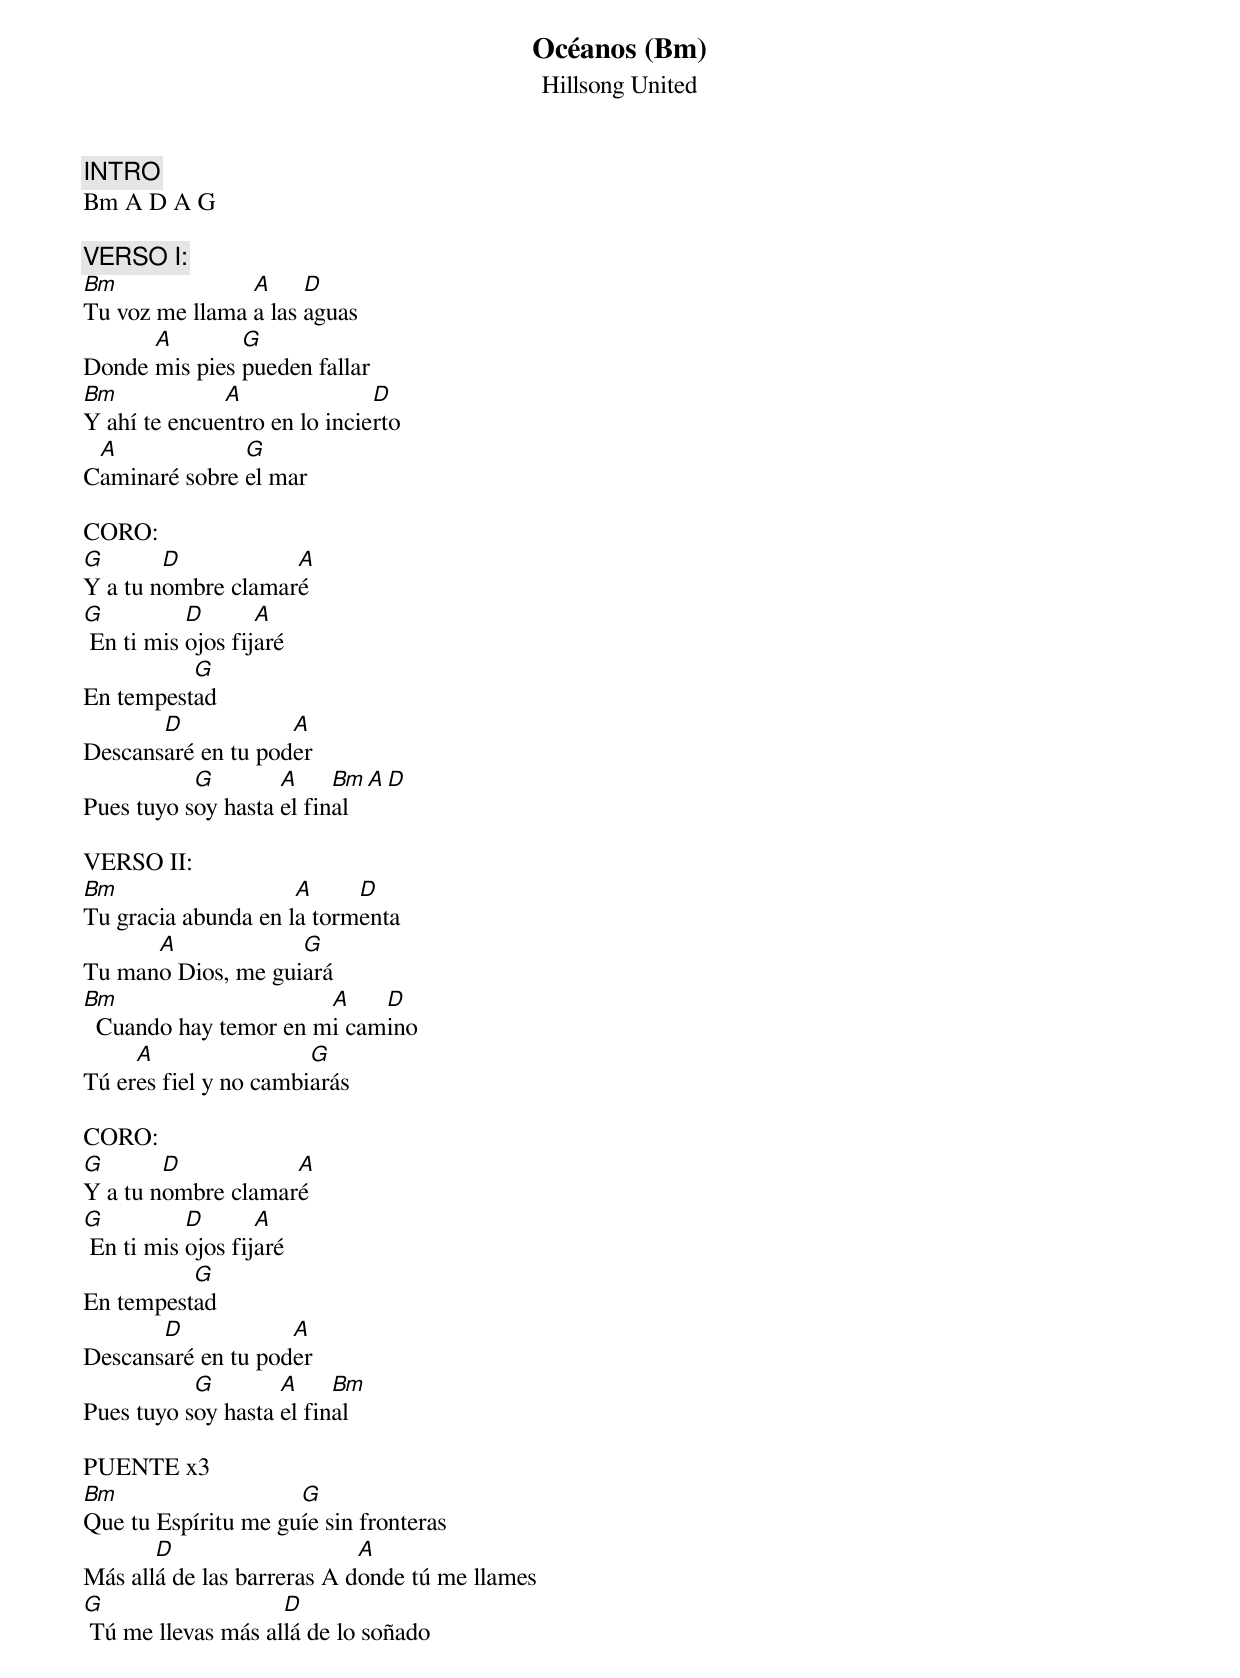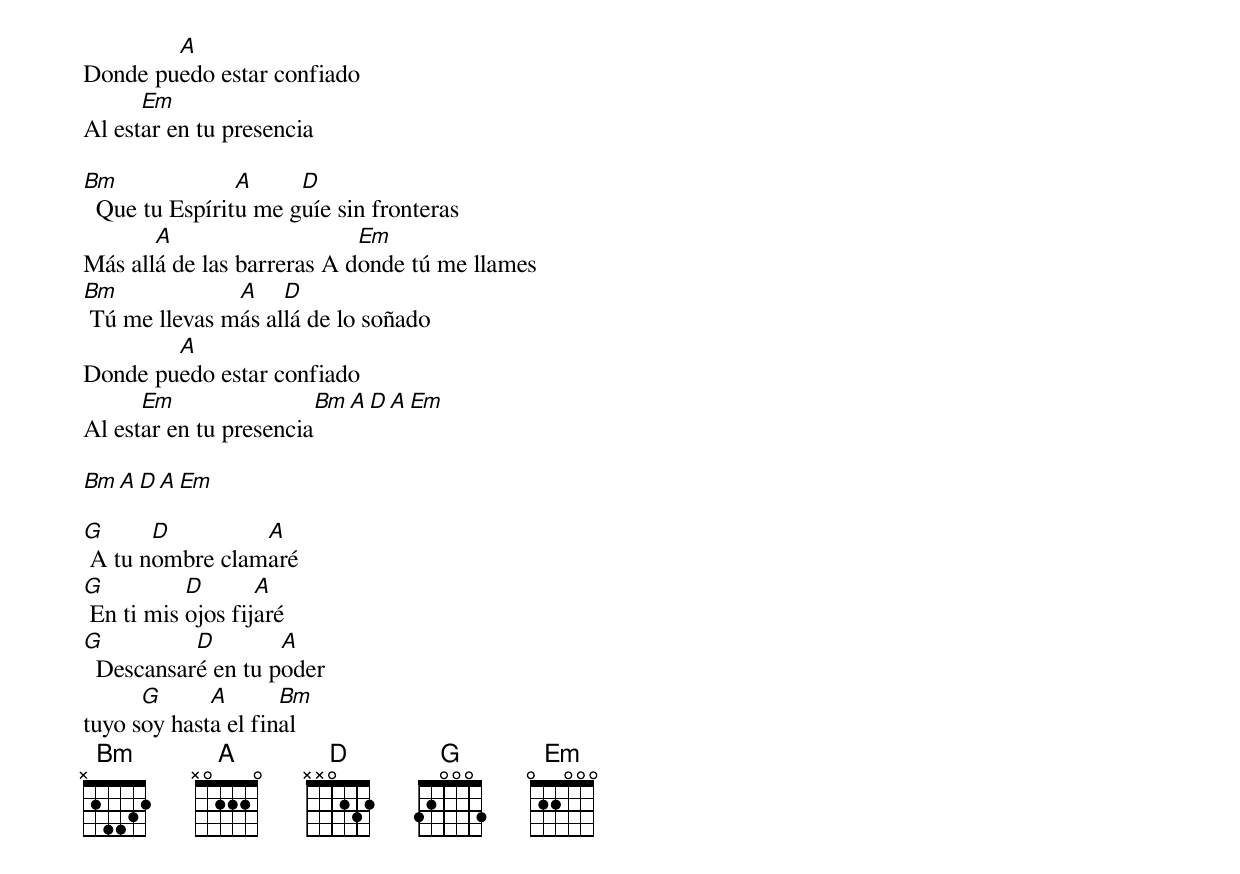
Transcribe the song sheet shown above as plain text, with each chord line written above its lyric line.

Océanos (Bm)
Hillsong United

INTRO
Bm A D A G

VERSO I:
Bm              A     D
Tu voz me llama a las aguas
      A        G
Donde mis pies pueden fallar
Bm            A               D
Y ahí te encuentro en lo incierto
 A             G
Caminaré sobre el mar

CORO:
G       D           A
Y a tu nombre clamaré
G          D       A
 En ti mis ojos fijaré
          G
En tempestad
       D            A
Descansaré en tu poder
           G        A     Bm A D
Pues tuyo soy hasta el final

VERSO II:
Bm                   A     D
Tu gracia abunda en la tormenta
      A             G
Tu mano Dios, me guiará
Bm                     A    D
  Cuando hay temor en mi camino
     A                 G
Tú eres fiel y no cambiarás

CORO:
G       D           A
Y a tu nombre clamaré
G          D       A
 En ti mis ojos fijaré
          G
En tempestad
       D            A
Descansaré en tu poder
           G        A     Bm
Pues tuyo soy hasta el final

PUENTE x3
Bm                   G
Que tu Espíritu me guíe sin fronteras
       D                    A
Más allá de las barreras A donde tú me llames
G                   D
 Tú me llevas más allá de lo soñado
        A
Donde puedo estar confiado
      Em
Al estar en tu presencia

Bm              A     D
  Que tu Espíritu me guíe sin fronteras
       A                    Em
Más allá de las barreras A donde tú me llames
Bm             A    D
 Tú me llevas más allá de lo soñado
        A
Donde puedo estar confiado
      Em                 Bm A D  A  Em
Al estar en tu presencia

Bm A D  A Em

G      D         A
 A tu nombre clamaré
G          D       A
 En ti mis ojos fijaré
G          D        A
  Descansaré en tu poder
      G      A       Bm
tuyo soy hasta el final
